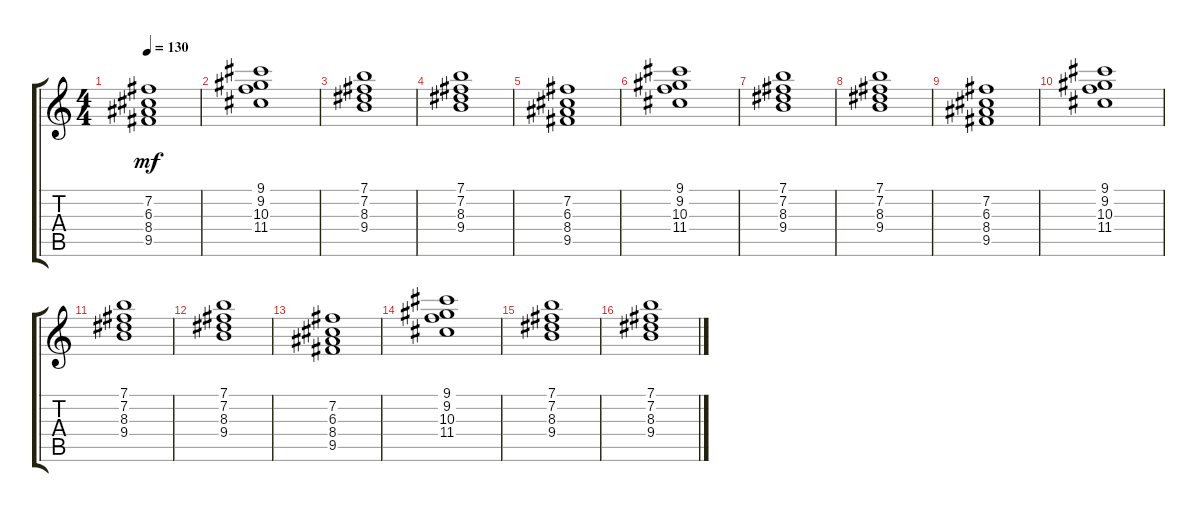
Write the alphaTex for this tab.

\track "" {instrument overdrivenguitar}
\staff {score tabs}
\tuning (E4 B3 G3 D3 A2 E2) {hide}
\ts (4 4)
\tempo 130
\clef g2
\ks c
(7.2 6.3 8.4 9.5).1{dy mf} |
(9.1 9.2 10.3 11.4).1 |
(7.1 7.2 8.3 9.4).1 |
(7.1 7.2 8.3 9.4).1 |
(7.2 6.3 8.4 9.5).1 |
(9.1 9.2 10.3 11.4).1 |
(7.1 7.2 8.3 9.4).1 |
(7.1 7.2 8.3 9.4).1 |
(7.2 6.3 8.4 9.5).1 |
(9.1 9.2 10.3 11.4).1 |
(7.1 7.2 8.3 9.4).1 |
(7.1 7.2 8.3 9.4).1 |
(7.2 6.3 8.4 9.5).1 |
(9.1 9.2 10.3 11.4).1 |
(7.1 7.2 8.3 9.4).1 |
(7.1 7.2 8.3 9.4).1
